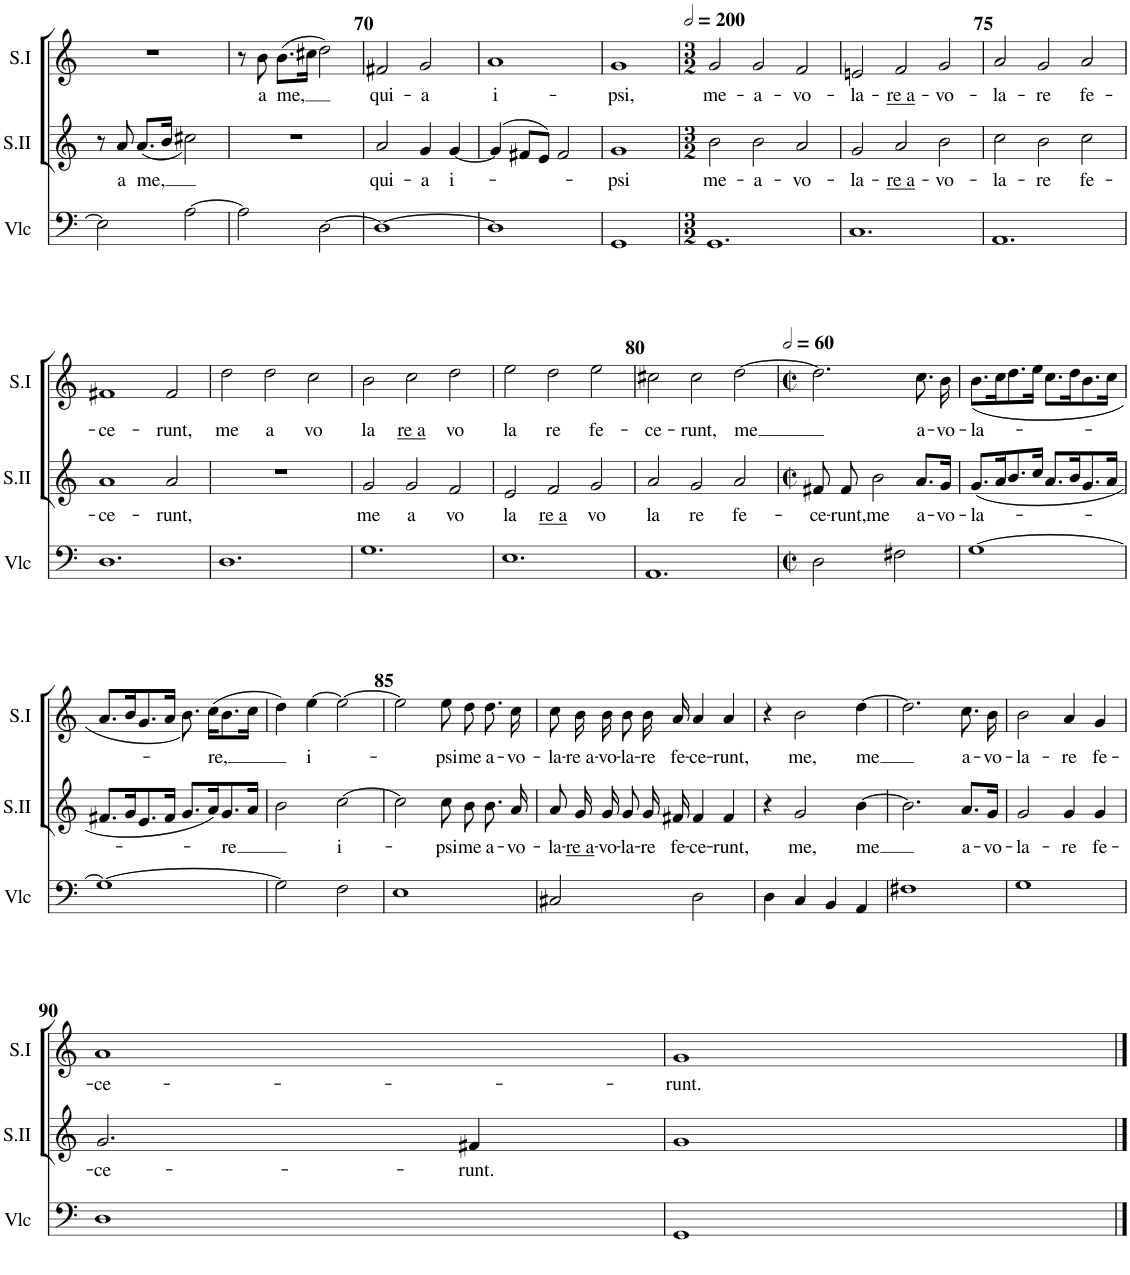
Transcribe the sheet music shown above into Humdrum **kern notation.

**kern	**kern	**text	**kern	**text	**kern
*part4	*part3	*part3	*part2	*part2	*part1
*staff4	*staff3	*staff3	*staff2	*staff2	*staff1
*I"Violoncelle	*I"Soprane II	*	*I"Soprane I	*	*I"ossia SI
*I'Vlc	*I'S.II	*	*I'S.I	*	*
!!LO:PB:g=z
*clefF4	*clefG2	*	*clefG2	*	*clefG2
*k[]	*k[]	*	*k[]	*	*k[]
*M2/2	*M2/2	*	*M2/2	*	*M2/2
*met(c|)	*met(c|)	*	*met(c|)	*	*met(c|)
=68	=68	=68	=68	=68	=68
2E\]	8r	.	1r	.	1r
!	!	!LO:LY:b	!	!	!
.	8a/	a	.	.	.
!	!	!LO:LY:b	!	!	!
.	(<8.a/L	me,	.	.	.
.	16b/Jk	.	.	.	.
[2A\	2cc#X\)	.	.	.	.
=69	=69	=69	=69	=69	=69
2A\]	1r	.	8r	.	1ryy
!	!	!	!	!LO:LY:b	!
.	.	.	8b\	a	.
!	!	!	!	!LO:LY:b	!
.	.	.	(8.b\L	me,	.
.	.	.	16cc#X\Jk	.	.
[2D\	.	.	2dd\)	.	.
=70	=70	=70	=70	=70	=70
!	!	!LO:LY:b	!	!LO:LY:b	!
1D_	2a/	qui-	2f#X/	qui-	1ryy
!	!	!LO:LY:b	!	!LO:LY:b	!
.	4g/	-a	2g/	-a	.
!	!	!LO:LY:b	!	!	!
.	[4g/	i-	.	.	.
=71	=71	=71	=71	=71	=71
!	!	!	!	!LO:LY:b	!
1D]	(>4g/]	.	1a	i-	1ryy
.	8f#X/L	.	.	.	.
.	8e/J)	.	.	.	.
.	2f#/	.	.	.	.
=72	=72	=72	=72	=72	=72
!	!	!LO:LY:b	!	!LO:LY:b	!
1GG	1g	-psi	1g	-psi,	1ryy
=73	=73	=73	=73	=73	=73
*M3/2	*M3/2	*	*M3/2	*	*M3/2
*	*	*	*	*	*MM400
!	!	!LO:LY:b	!	!LO:LY:b	!
1.GG	2b\	me-	2g/	me-	1.ryy
!	!	!LO:LY:b	!	!LO:LY:b	!
.	2b\	-a-	2g/	-a-	.
!	!	!LO:LY:b	!	!LO:LY:b	!
.	2a/	-vo-	2f/	-vo-	.
=74	=74	=74	=74	=74	=74
!	!	!LO:LY:b	!	!LO:LY:b	!
1.C	2g/	-la-	2en/	-la-	1.ryy
!	!	!LO:LY:b	!	!LO:LY:b	!
.	2a/	-re a-	2f/	-re a-	.
!	!	!LO:LY:b	!	!LO:LY:b	!
.	2b\	-vo-	2g/	-vo-	.
=75	=75	=75	=75	=75	=75
!	!	!LO:LY:b	!	!LO:LY:b	!
1.AA	2cc\	-la-	2a/	-la-	1.ryy
!	!	!LO:LY:b	!	!LO:LY:b	!
.	2b\	-re	2g/	-re	.
!	!	!LO:LY:b	!	!LO:LY:b	!
.	2cc\	fe-	2a/	fe-	.
!!LO:LB:g=z
=76	=76	=76	=76	=76	=76
!	!	!LO:LY:b	!	!LO:LY:b	!
1.D	1a	-ce-	1f#X	-ce-	1.ryy
!	!	!LO:LY:b	!	!LO:LY:b	!
.	2a/	-runt,	2f#/	-runt,	.
=77	=77	=77	=77	=77	=77
!	!	!	!	!LO:LY:b	!
1.D	1.r	.	2dd\	me	1.ryy
!	!	!	!	!LO:LY:b	!
.	.	.	2dd\	a	.
!	!	!	!	!LO:LY:b	!
.	.	.	2cc\	vo	.
=78	=78	=78	=78	=78	=78
!	!	!LO:LY:b	!	!LO:LY:b	!
1.G	2g/	me	2b\	la	1.ryy
!	!	!LO:LY:b	!	!LO:LY:b	!
.	2g/	a	2cc\	re a	.
!	!	!LO:LY:b	!	!LO:LY:b	!
.	2f/	vo	2dd\	vo	.
=79	=79	=79	=79	=79	=79
!	!	!LO:LY:b	!	!LO:LY:b	!
1.E	2e/	la	2ee\	la	1.ryy
!	!	!LO:LY:b	!	!LO:LY:b	!
.	2f/	re a	2dd\	re	.
!	!	!LO:LY:b	!	!LO:LY:b	!
.	2g/	vo	2ee\	fe-	.
=80	=80	=80	=80	=80	=80
!	!	!LO:LY:b	!	!LO:LY:b	!
1.AA	2a/	la	2cc#X\	-ce-	1.ryy
!	!	!LO:LY:b	!	!LO:LY:b	!
.	2g/	re	2cc#\	-runt,	.
!	!	!LO:LY:b	!	!LO:LY:b	!
.	2a/	fe-	[2dd\	me	.
=81	=81	=81	=81	=81	=81
*M2/2	*M2/2	*	*M2/2	*	*M2/2
*met(c|)	*met(c|)	*	*met(c|)	*	*met(c|)
*	*	*	*	*	*MM120
!	!	!LO:LY:b	!	!	!
2D\	8f#X/	-ce-	2.dd\]	.	1ryy
!	!	!LO:LY:b	!	!	!
.	8f#/	-runt,	.	.	.
!	!	!LO:LY:b	!	!	!
.	2b\	me	.	.	.
2F#X\	.	.	.	.	.
!	!	!LO:LY:b	!	!LO:LY:b	!
.	8.a/L	a-	8.cc\	a-	.
!	!	!LO:LY:b	!	!LO:LY:b	!
.	16g/Jk	-vo-	16b\	-vo-	.
=82	=82	=82	=82	=82	=82
!	!	!LO:LY:b	!	!LO:LY:b	!
[1G	(<8.g/L	-la-	(<8.b\L	-la-	1ryy
.	16a/K	.	16cc\K	.	.
.	8.b/	.	8.dd\	.	.
.	16cc/Jk	.	16ee\Jk	.	.
.	8.a/L	.	8.cc\L	.	.
.	16b/K	.	16dd\K	.	.
.	8.g/	.	8.b\	.	.
.	16a/Jk	.	16cc\Jk	.	.
!!LO:LB:g=z
=83	=83	=83	=83	=83	=83
1G_	8.f#X/L	.	8.a/L	.	1ryy
.	16g/K	.	16b/K	.	.
.	8.e/	.	8.g/	.	.
.	16f#/Jk	.	16a/Jk	.	.
.	8.g/L	.	8.b\)	.	.
!	!	!	!	!LO:LY:b	!
.	16a/K)	.	(16cc\KL	-re,	.
!	!	!LO:LY:b	!	!	!
.	8.g/	-re	8.b\	.	.
.	16a/Jk	.	16cc\Jk	.	.
=84	=84	=84	=84	=84	=84
2G\]	2b\	.	4dd\)	.	1ryy
!	!	!	!	!LO:LY:b	!
.	.	.	[4ee\	i-	.
!	!	!LO:LY:b	!	!	!
2F\	[2cc\	i-	2ee\_	.	.
=85	=85	=85	=85	=85	=85
1E	2cc\]	.	2ee\]	.	1ryy
!	!	!LO:LY:b	!	!LO:LY:b	!
.	8cc\	-psi	8ee\	-psi	.
!	!	!LO:LY:b	!	!LO:LY:b	!
.	8b\	me	8dd\	me	.
!	!	!LO:LY:b	!	!LO:LY:b	!
.	8.b\	a-	8.dd\	a-	.
!	!	!LO:LY:b	!	!LO:LY:b	!
.	16a/	-vo-	16cc\	-vo-	.
=86	=86	=86	=86	=86	=86
!	!	!LO:LY:b	!	!LO:LY:b	!
2C#X/	8a/	-la-	8cc\	-la-	1ryy
!	!	!LO:LY:b	!	!LO:LY:b	!
.	16g/	-re a-	16b\	-re a-	.
!	!	!LO:LY:b	!	!LO:LY:b	!
.	16g/	-vo-	16b\	-vo-	.
!	!	!LO:LY:b	!	!LO:LY:b	!
.	8g/	-la-	8b\	-la-	.
!	!	!LO:LY:b	!	!LO:LY:b	!
.	16g/	-re	16b\	-re	.
!	!	!LO:LY:b	!	!LO:LY:b	!
.	16f#X/	fe-	16a/	fe-	.
!	!	!LO:LY:b	!	!LO:LY:b	!
2D\	4f#/	-ce-	4a/	-ce-	.
!	!	!LO:LY:b	!	!LO:LY:b	!
.	4f#/	-runt,	4a/	-runt,	.
=87	=87	=87	=87	=87	=87
4D\	4r	.	4r	.	1ryy
!	!	!LO:LY:b	!	!LO:LY:b	!
4C/	2g/	me,	2b\	me,	.
4BB/	.	.	.	.	.
!	!	!LO:LY:b	!	!LO:LY:b	!
4AA/	[4b\	me	[4dd\	me	.
=88	=88	=88	=88	=88	=88
1F#X	2.b\]	.	2.dd\]	.	1ryy
!	!	!LO:LY:b	!	!LO:LY:b	!
.	8.a/L	a-	8.cc\	a-	.
!	!	!LO:LY:b	!	!LO:LY:b	!
.	16g/Jk	-vo-	16b\	-vo-	.
=89	=89	=89	=89	=89	=89
!	!	!LO:LY:b	!	!LO:LY:b	!
1G	2g/	-la-	2b\	-la-	1ryy
!	!	!LO:LY:b	!	!LO:LY:b	!
.	4g/	-re	4a/	-re	.
!	!	!LO:LY:b	!	!LO:LY:b	!
.	4g/	fe-	4g/	fe-	.
!!LO:LB:g=z
=90	=90	=90	=90	=90	=90
!	!	!LO:LY:b	!	!LO:LY:b	!
1D	2.g/	-ce-	1a	-ce-	1ryy
!	!	!LO:LY:b	!	!	!
.	4f#X/	-runt.	.	.	.
=91	=91	=91	=91	=91	=91
!	!	!	!	!LO:LY:b	!
1GG	1g	.	1g	-runt.	1ryy
==	==	==	==	==	==
*-	*-	*-	*-	*-	*-
